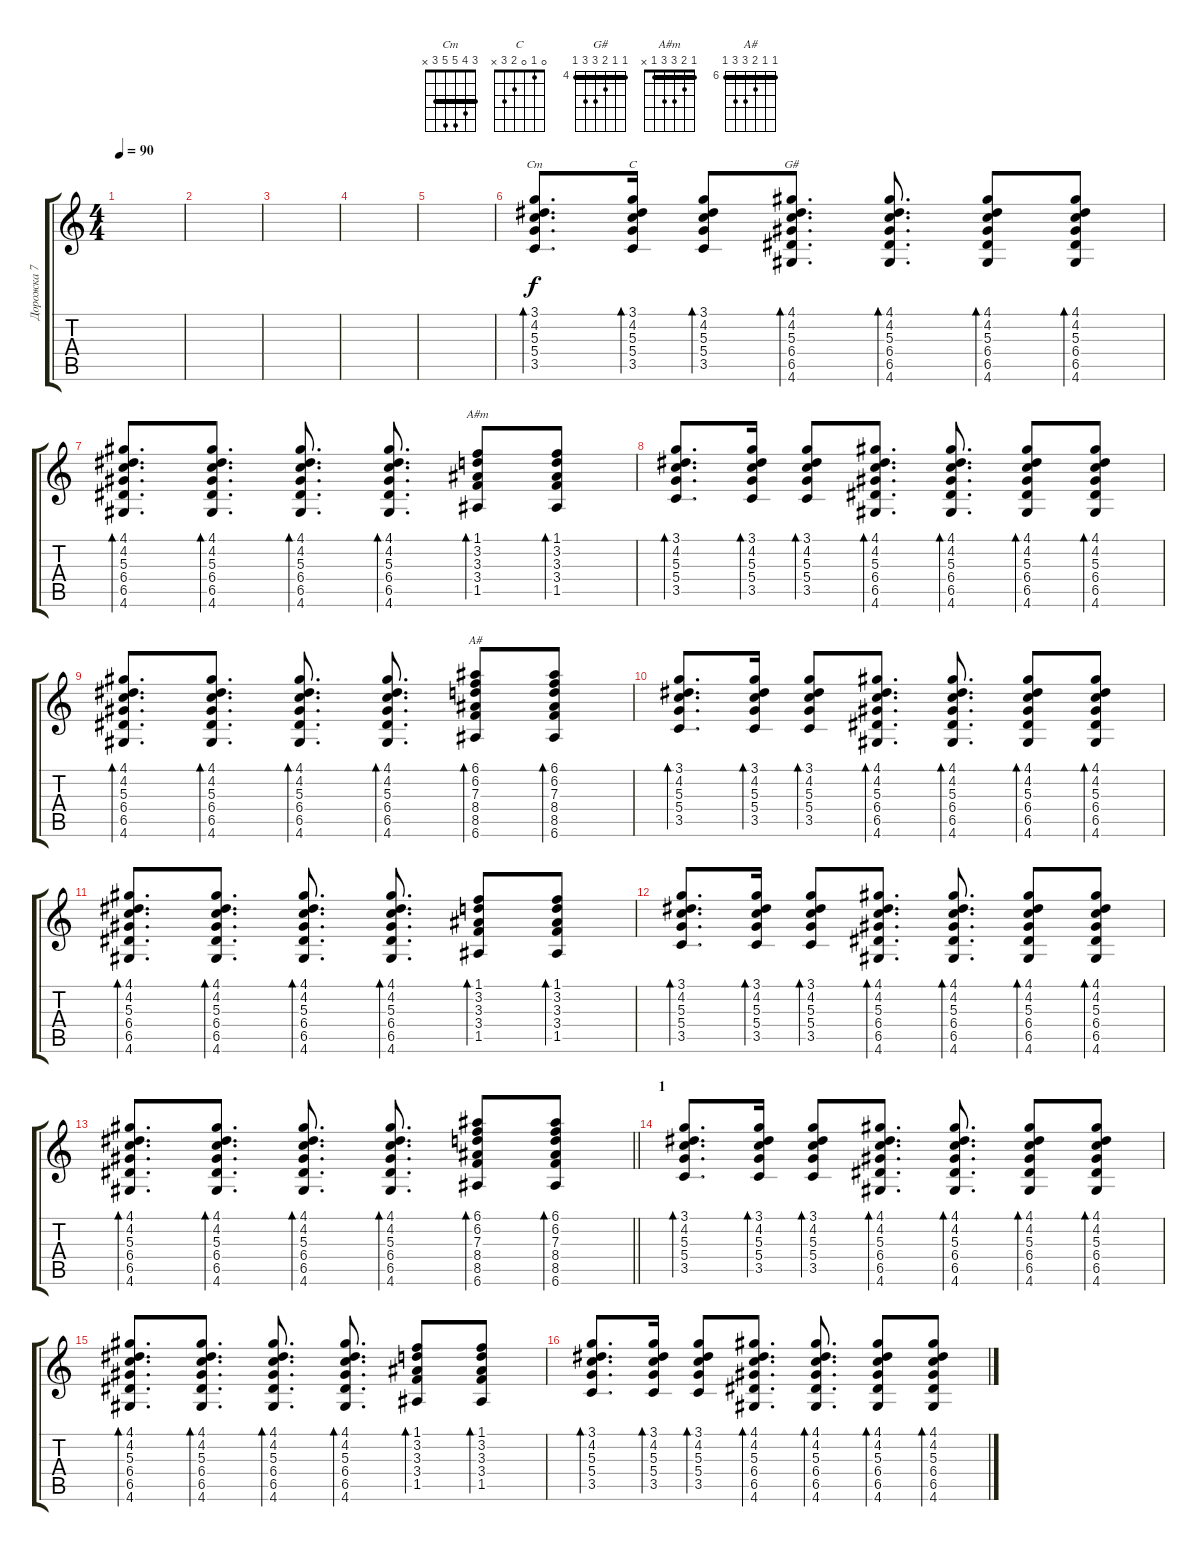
\track ("Дорожка 7" "Дорожка 7") {instrument acousticguitarsteel}
\staff {score tabs}
\tuning (E4 B3 G3 D3 A2 E2) {hide}
\chord ("Cm" 3 4 5 5 3 x) {barre 3}
\chord ("C" 0 1 0 2 3 x)
\chord ("G#" 4 4 5 6 6 4) {firstfret 4 barre 4}
\chord ("A#m" 1 2 3 3 1 x) {barre 1}
\chord ("A#" 6 6 7 8 8 6) {firstfret 6 barre 6}
\ts (4 4)
\tempo 90
\clef g2
\ks c
|
|
|
|
|
(3.1 4.2 5.3 5.4 3.5).8{d bd 60 ch "Cm"} (3.1 4.2 5.3 5.4 3.5).16{bd 60 ch "C"} (3.1 4.2 5.3 5.4 3.5).8{bd 60} (4.1 4.2 5.3 6.4 6.5 4.6).8{d bd 60 ch "G#"} (4.1 4.2 5.3 6.4 6.5 4.6).8{d bd 60} (4.1 4.2 5.3 6.4 6.5 4.6).8{bd 60} (4.1 4.2 5.3 6.4 6.5 4.6).8{bd 60} |
(4.1 4.2 5.3 6.4 6.5 4.6).8{d bd 60} (4.1 4.2 5.3 6.4 6.5 4.6).8{d bd 60} (4.1 4.2 5.3 6.4 6.5 4.6).8{d bd 60} (4.1 4.2 5.3 6.4 6.5 4.6).8{d bd 60} (1.1 3.2 3.3 3.4 1.5).8{bd 60 ch "A#m"} (1.1 3.2 3.3 3.4 1.5).8{bd 60} |
(3.1 4.2 5.3 5.4 3.5).8{d bd 60} (3.1 4.2 5.3 5.4 3.5).16{bd 60} (3.1 4.2 5.3 5.4 3.5).8{bd 60} (4.1 4.2 5.3 6.4 6.5 4.6).8{d bd 60} (4.1 4.2 5.3 6.4 6.5 4.6).8{d bd 60} (4.1 4.2 5.3 6.4 6.5 4.6).8{bd 60} (4.1 4.2 5.3 6.4 6.5 4.6).8{bd 60} |
(4.1 4.2 5.3 6.4 6.5 4.6).8{d bd 60} (4.1 4.2 5.3 6.4 6.5 4.6).8{d bd 60} (4.1 4.2 5.3 6.4 6.5 4.6).8{d bd 60} (4.1 4.2 5.3 6.4 6.5 4.6).8{d bd 60} (6.1 6.2 7.3 8.4 8.5 6.6).8{bd 60 ch "A#"} (6.1 6.2 7.3 8.4 8.5 6.6).8{bd 60} |
(3.1 4.2 5.3 5.4 3.5).8{d bd 60} (3.1 4.2 5.3 5.4 3.5).16{bd 60} (3.1 4.2 5.3 5.4 3.5).8{bd 60} (4.1 4.2 5.3 6.4 6.5 4.6).8{d bd 60} (4.1 4.2 5.3 6.4 6.5 4.6).8{d bd 60} (4.1 4.2 5.3 6.4 6.5 4.6).8{bd 60} (4.1 4.2 5.3 6.4 6.5 4.6).8{bd 60} |
(4.1 4.2 5.3 6.4 6.5 4.6).8{d bd 60} (4.1 4.2 5.3 6.4 6.5 4.6).8{d bd 60} (4.1 4.2 5.3 6.4 6.5 4.6).8{d bd 60} (4.1 4.2 5.3 6.4 6.5 4.6).8{d bd 60} (1.1 3.2 3.3 3.4 1.5).8{bd 60} (1.1 3.2 3.3 3.4 1.5).8{bd 60} |
(3.1 4.2 5.3 5.4 3.5).8{d bd 60} (3.1 4.2 5.3 5.4 3.5).16{bd 60} (3.1 4.2 5.3 5.4 3.5).8{bd 60} (4.1 4.2 5.3 6.4 6.5 4.6).8{d bd 60} (4.1 4.2 5.3 6.4 6.5 4.6).8{d bd 60} (4.1 4.2 5.3 6.4 6.5 4.6).8{bd 60} (4.1 4.2 5.3 6.4 6.5 4.6).8{bd 60} |
\barLineRight lightlight
(4.1 4.2 5.3 6.4 6.5 4.6).8{d bd 60} (4.1 4.2 5.3 6.4 6.5 4.6).8{d bd 60} (4.1 4.2 5.3 6.4 6.5 4.6).8{d bd 60} (4.1 4.2 5.3 6.4 6.5 4.6).8{d bd 60} (6.1 6.2 7.3 8.4 8.5 6.6).8{bd 60} (6.1 6.2 7.3 8.4 8.5 6.6).8{bd 60} |
\section ("" "1")
(3.1 4.2 5.3 5.4 3.5).8{d bd 60} (3.1 4.2 5.3 5.4 3.5).16{bd 60} (3.1 4.2 5.3 5.4 3.5).8{bd 60} (4.1 4.2 5.3 6.4 6.5 4.6).8{d bd 60} (4.1 4.2 5.3 6.4 6.5 4.6).8{d bd 60} (4.1 4.2 5.3 6.4 6.5 4.6).8{bd 60} (4.1 4.2 5.3 6.4 6.5 4.6).8{bd 60} |
(4.1 4.2 5.3 6.4 6.5 4.6).8{d bd 60} (4.1 4.2 5.3 6.4 6.5 4.6).8{d bd 60} (4.1 4.2 5.3 6.4 6.5 4.6).8{d bd 60} (4.1 4.2 5.3 6.4 6.5 4.6).8{d bd 60} (1.1 3.2 3.3 3.4 1.5).8{bd 60} (1.1 3.2 3.3 3.4 1.5).8{bd 60} |
(3.1 4.2 5.3 5.4 3.5).8{d bd 60} (3.1 4.2 5.3 5.4 3.5).16{bd 60} (3.1 4.2 5.3 5.4 3.5).8{bd 60} (4.1 4.2 5.3 6.4 6.5 4.6).8{d bd 60} (4.1 4.2 5.3 6.4 6.5 4.6).8{d bd 60} (4.1 4.2 5.3 6.4 6.5 4.6).8{bd 60} (4.1 4.2 5.3 6.4 6.5 4.6).8{bd 60}
